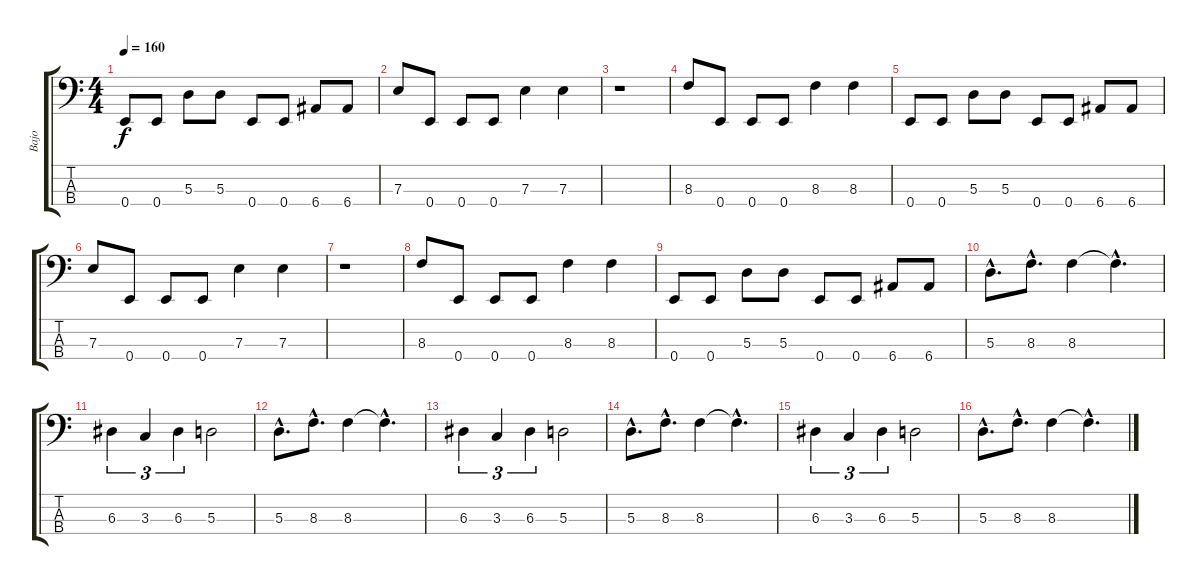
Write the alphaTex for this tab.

\track ("Bajo" "Bajo") {instrument electricbasspick}
\staff {score tabs}
\tuning (G2 D2 A1 E1) {hide}
\ts (4 4)
\tempo 160
\clef f4
\ks c
0.4.8{dy f} 0.4.8 5.3.8 5.3.8 0.4.8 0.4.8 6.4.8 6.4.8 |
7.3.8 0.4.8 0.4.8 0.4.8 7.3.4 7.3.4 |
r.1 |
8.3.8 0.4.8 0.4.8 0.4.8 8.3.4 8.3.4 |
0.4.8 0.4.8 5.3.8 5.3.8 0.4.8 0.4.8 6.4.8 6.4.8 |
7.3.8 0.4.8 0.4.8 0.4.8 7.3.4 7.3.4 |
r.1 |
8.3.8 0.4.8 0.4.8 0.4.8 8.3.4 8.3.4 |
0.4.8 0.4.8 5.3.8 5.3.8 0.4.8 0.4.8 6.4.8 6.4.8 |
5.3{hac}.8{d} 8.3{hac}.8{d} 8.3.4 8.3{hac t}.4{d} |
6.3.4{tu (3 2)} 3.3.4{tu (3 2)} 6.3.4{tu (3 2)} 5.3.2 |
5.3{hac}.8{d} 8.3{hac}.8{d} 8.3.4 8.3{hac t}.4{d} |
6.3.4{tu (3 2)} 3.3.4{tu (3 2)} 6.3.4{tu (3 2)} 5.3.2 |
5.3{hac}.8{d} 8.3{hac}.8{d} 8.3.4 8.3{hac t}.4{d} |
6.3.4{tu (3 2)} 3.3.4{tu (3 2)} 6.3.4{tu (3 2)} 5.3.2 |
5.3{hac}.8{d} 8.3{hac}.8{d} 8.3.4 8.3{hac t}.4{d}
